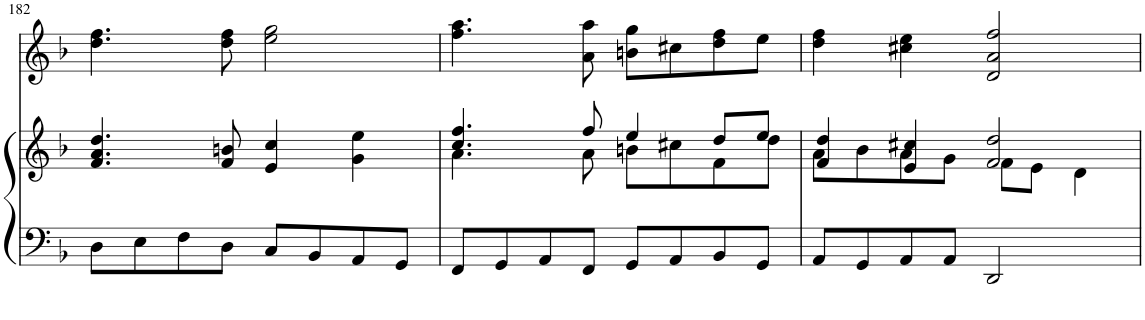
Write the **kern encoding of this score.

**kern	**kern	**kern
*part2	*part2	*part1
*staff3	*staff2	*staff1
*I"Harpsichord	*	*I"Violin
*I'Hpschd	*	*I'Vln
!!LO:PB:g=z
*clefF4	*clefG2	*clefG2
*k[b-]	*k[b-]	*k[b-]
*M4/4	*M4/4	*M4/4
=182	=182	=182
8D\L	4.f/ 4.a/ 4.dd/	4.dd\ 4.ff\
8E\	.	.
8F\	.	.
8D\J	8f/ 8bn/	8dd\ 8ff\
8C/L	4e/ 4cc/	2ee\ 2gg\
8BB-/	.	.
8AA/	4g\ 4ee\	.
8GG/J	.	.
=183	=183	=183
*	*^	*
8FF/L	4.cc/ 4.ff/	4.a\	4.ff\ 4.aa\
8GG/	.	.	.
8AA/	.	.	.
8FF/J	8ff/	8a\	8a\ 8aa\
8GG/L	4ee/	8bn\L	8bn\ 8gg\L
8AA/	.	8cc#X\	8cc#X\
8BB-/	8dd/L	8f\	8dd\ 8ff\
8GG/J	8ee/J	8dd\J	8ee\J
=184	=184	=184	=184
8AA/L	4f/ 4dd/	8a\L	4dd\ 4ff\
8GG/	.	8b-\	.
8AA/	4e/ 4cc#X/	8a\	4cc#X\ 4ee\
8AA/J	.	8g\J	.
2DD/	2f/ 2dd/	8f\L	2d/ 2a/ 2ff/
.	.	8e\J	.
.	.	4d\	.
*	*v	*v	*
=	=	=
*-	*-	*-
